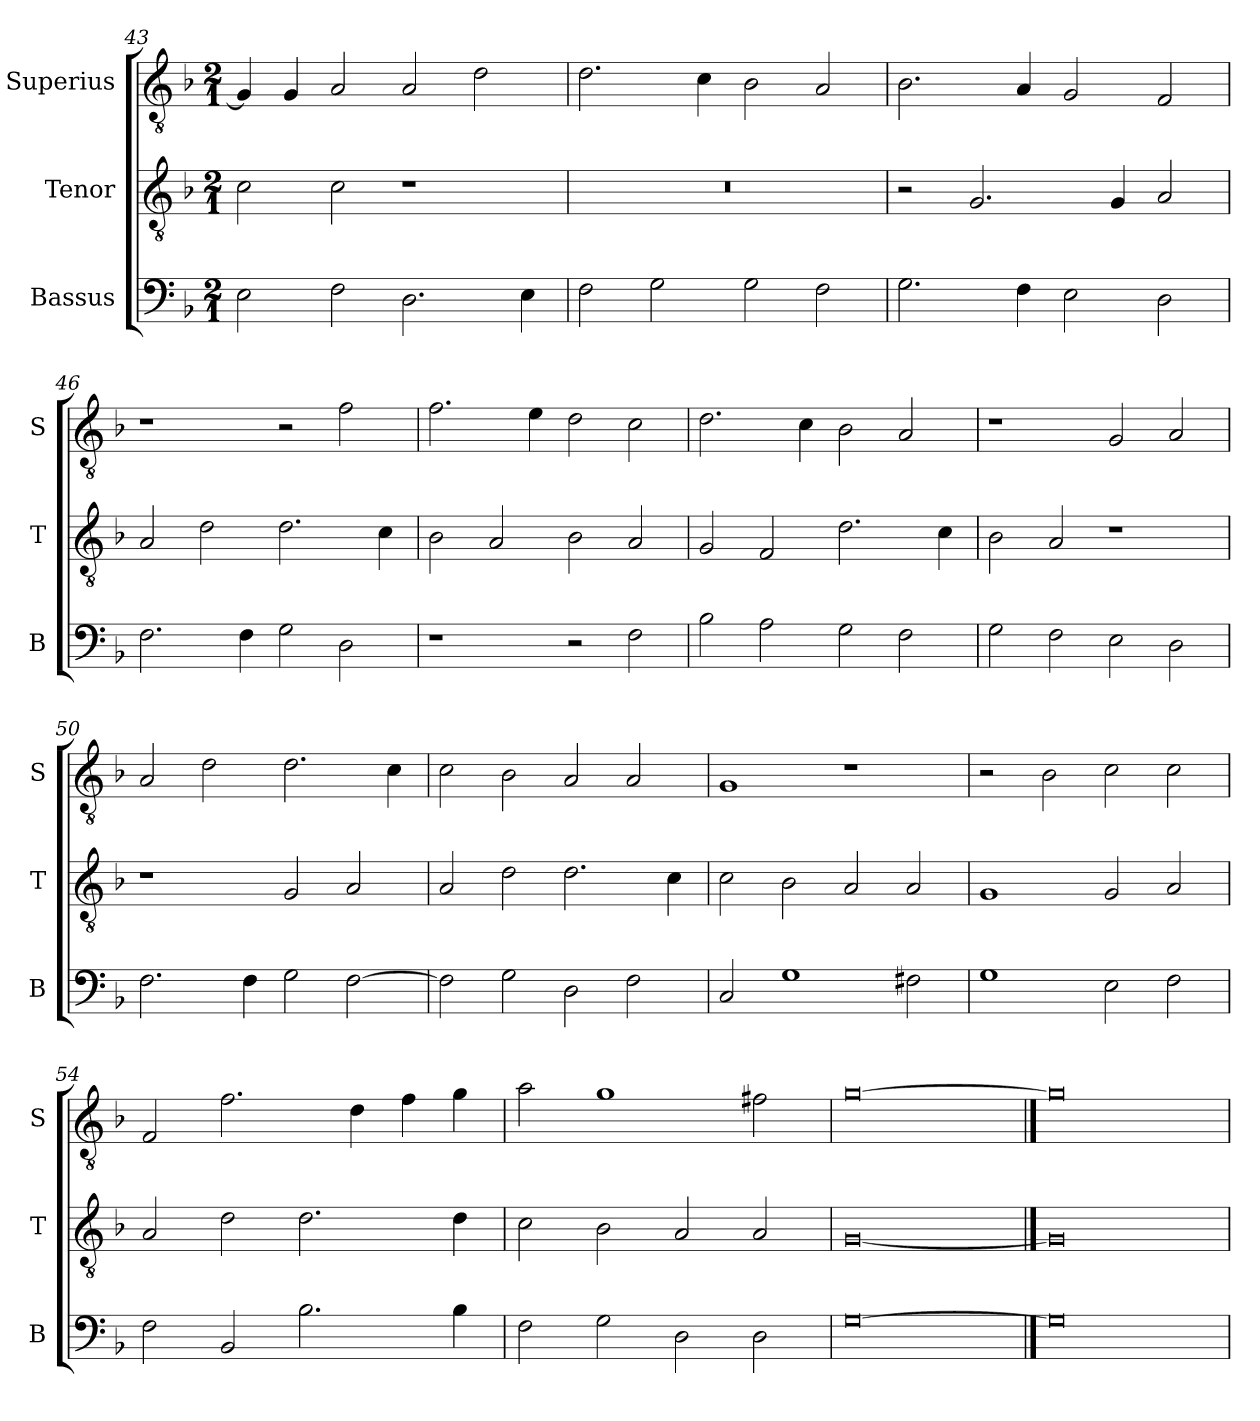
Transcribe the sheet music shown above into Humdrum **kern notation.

**kern	**kern	**kern
*part3	*part2	*part1
*staff3	*staff2	*staff1
*I"Bassus	*I"Tenor	*I"Superius
*I'B	*I'T	*I'S
*clefF4	*clefGv2	*clefGv2
*k[b-]	*k[b-]	*k[b-]
*F:	*F:	*F:
*M2/1	*M2/1	*M2/1
=43	=43	=43
2E	2c	4G]
.	.	4G
2F	2c	2A
2.D	1r	2A
.	.	2d
4E	.	.
=44	=44	=44
2F	0r	2.d
2G	.	.
.	.	4c
2G	.	2B-
2F	.	2A
=45	=45	=45
2.G	2r	2.B-
.	2.G	.
4F	.	4A
2E	.	2G
.	4G	.
2D	2A	2F
=46	=46	=46
2.F	2A	1r
.	2d	.
4F	.	.
2G	2.d	2r
2D	.	2f
.	4c	.
=47	=47	=47
1r	2B-	2.f
.	2A	.
.	.	4e
2r	2B-	2d
2F	2A	2c
=48	=48	=48
2B-	2G	2.d
2A	2F	.
.	.	4c
2G	2.d	2B-
2F	.	2A
.	4c	.
=49	=49	=49
2G	2B-	1r
2F	2A	.
2E	1r	2G
2D	.	2A
=50	=50	=50
2.F	1r	2A
.	.	2d
4F	.	.
2G	2G	2.d
[2F	2A	.
.	.	4c
=51	=51	=51
2F]	2A	2c
2G	2d	2B-
2D	2.d	2A
2F	.	2A
.	4c	.
=52	=52	=52
2C	2c	1G
1G	2B-	.
.	2A	1r
2F#X	2A	.
=53	=53	=53
1G	1G	2r
.	.	2B-
2E	2G	2c
2F	2A	2c
=54	=54	=54
2F	2A	2F
2BB-	2d	2.f
2.B-	2.d	.
.	.	4d
.	.	4f
4B-	4d	4g
=55	=55	=55
2F	2c	2a
2G	2B-	1g
2D	2A	.
2D	2A	2f#X
=56	=56	=56
[0G	[0G	[0g
==57	==57	==57
0G]	0G]	0g]
=	=	=
*-	*-	*-
